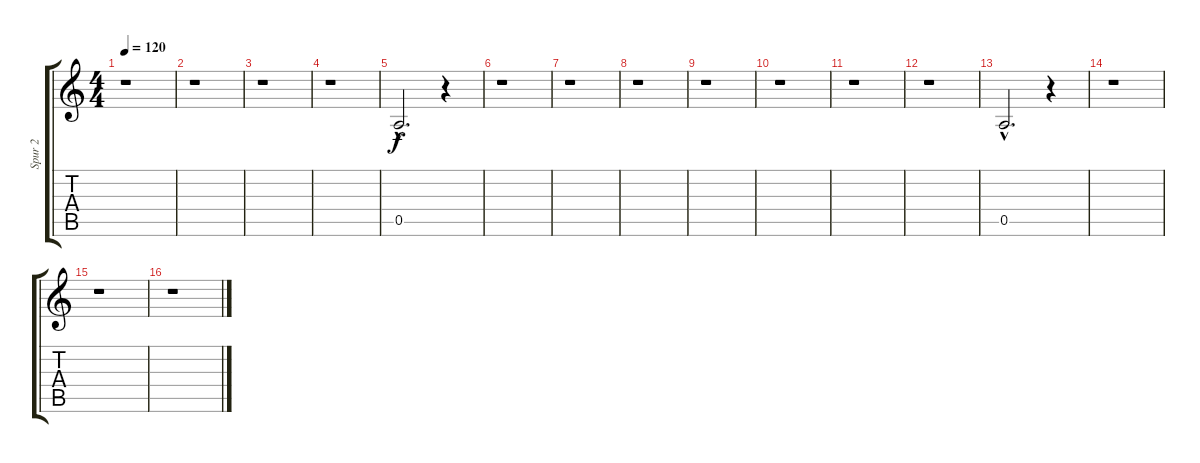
\track ("Spur 2" "Spur 2") {instrument overdrivenguitar}
\staff {score tabs}
\tuning (E4 B3 G3 D3 A2 E2) {hide}
\ts (4 4)
\tempo 120
\clef g2
\ks c
r.1{dy f} |
r.1 |
r.1 |
r.1 |
0.5{hac}.2{d} r.4 |
r.1 |
r.1 |
r.1 |
r.1 |
r.1 |
r.1 |
r.1 |
0.5{hac}.2{d} r.4 |
r.1 |
r.1 |
r.1
